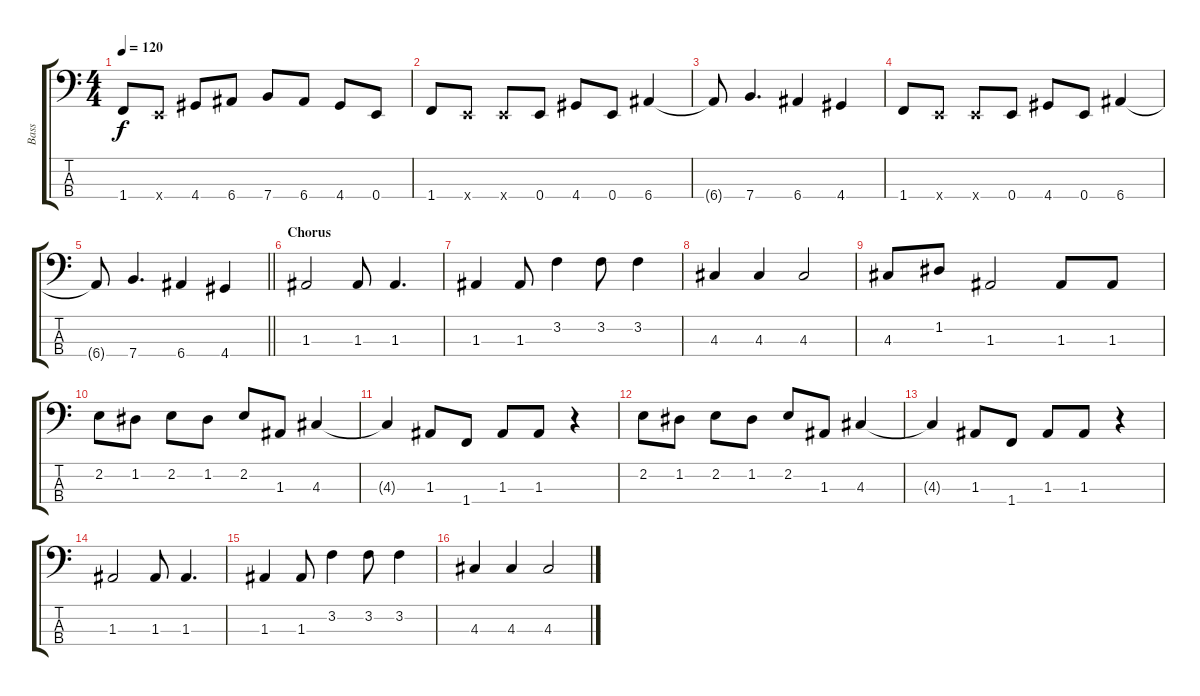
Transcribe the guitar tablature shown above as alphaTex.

\track ("Bass" "Bass") {instrument electricbassfinger}
\staff {score tabs}
\tuning (G2 D2 A1 E1) {hide}
\ts (4 4)
\tempo 120
\clef f4
\ks c
1.4.8{dy f} 0.4{x}.8 4.4.8 6.4.8 7.4.8 6.4.8 4.4.8 0.4.8 |
1.4.8 0.4{x}.8 0.4{x}.8 0.4.8 4.4.8 0.4.8 6.4.4 |
6.4{t}.8 7.4.4{d} 6.4.4 4.4.4 |
1.4.8 0.4{x}.8 0.4{x}.8 0.4.8 4.4.8 0.4.8 6.4.4 |
\barLineRight lightlight
6.4{t}.8 7.4.4{d} 6.4.4 4.4.4 |
\section ("" "Chorus")
1.3.2 1.3.8 1.3.4{d} |
1.3.4 1.3.8 3.2.4 3.2.8 3.2.4 |
4.3.4 4.3.4 4.3.2 |
4.3.8 1.2.8 1.3.2 1.3.8 1.3.8 |
2.2.8 1.2.8 2.2.8 1.2.8 2.2.8 1.3.8 4.3.4 |
4.3{t}.4 1.3.8 1.4.8 1.3.8 1.3.8 r.4 |
2.2.8 1.2.8 2.2.8 1.2.8 2.2.8 1.3.8 4.3.4 |
4.3{t}.4 1.3.8 1.4.8 1.3.8 1.3.8 r.4 |
1.3.2 1.3.8 1.3.4{d} |
1.3.4 1.3.8 3.2.4 3.2.8 3.2.4 |
4.3.4 4.3.4 4.3.2
